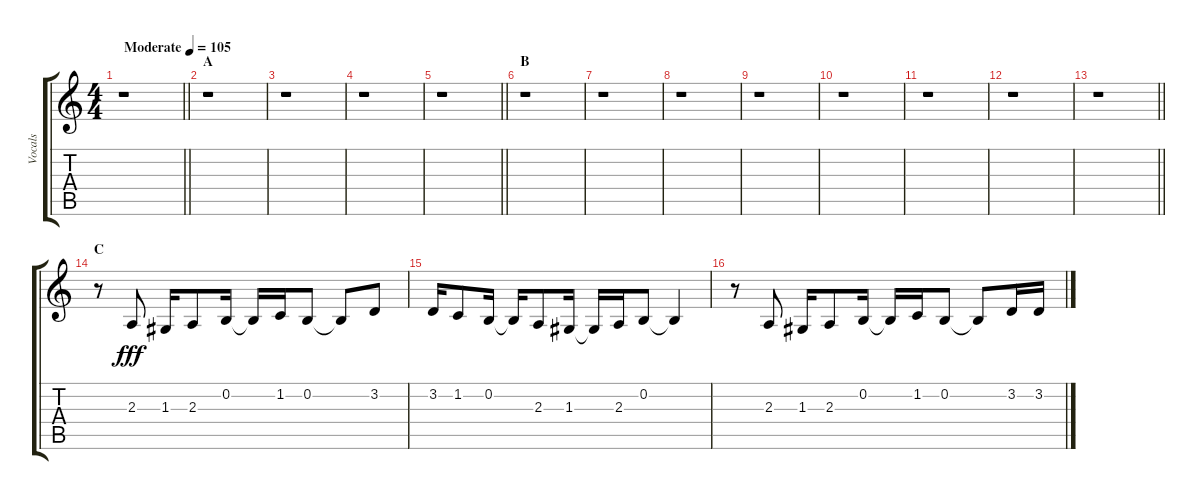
\track ("Vocals" "Vocals") {instrument voiceoohs}
\staff {score tabs}
\tuning (E4 B3 G3 D3 A2 E2) {hide}
\ts (4 4)
\tempo (105 "Moderate")
\clef g2
\barLineRight lightlight
\ks c
r.1{dy fff instrument voiceoohs} |
\section ("" "A")
r.1 |
r.1 |
r.1 |
\barLineRight lightlight
r.1 |
\section ("" "B")
r.1 |
r.1 |
r.1 |
r.1 |
r.1 |
r.1 |
r.1 |
\barLineRight lightlight
r.1 |
\section ("" "C")
r.8 2.3.8 1.3.16 2.3.8 0.2.16 0.2{t}.16 1.2.16 0.2.8 0.2{t}.8 3.2.8 |
3.2.16 1.2.8 0.2.16 0.2{t}.16 2.3.8 1.3.16 1.3{t}.16 2.3.16 0.2.8 0.2{t}.4 |
r.8 2.3.8 1.3.16 2.3.8 0.2.16 0.2{t}.16 1.2.16 0.2.8 0.2{t}.8 3.2.16 3.2.16
